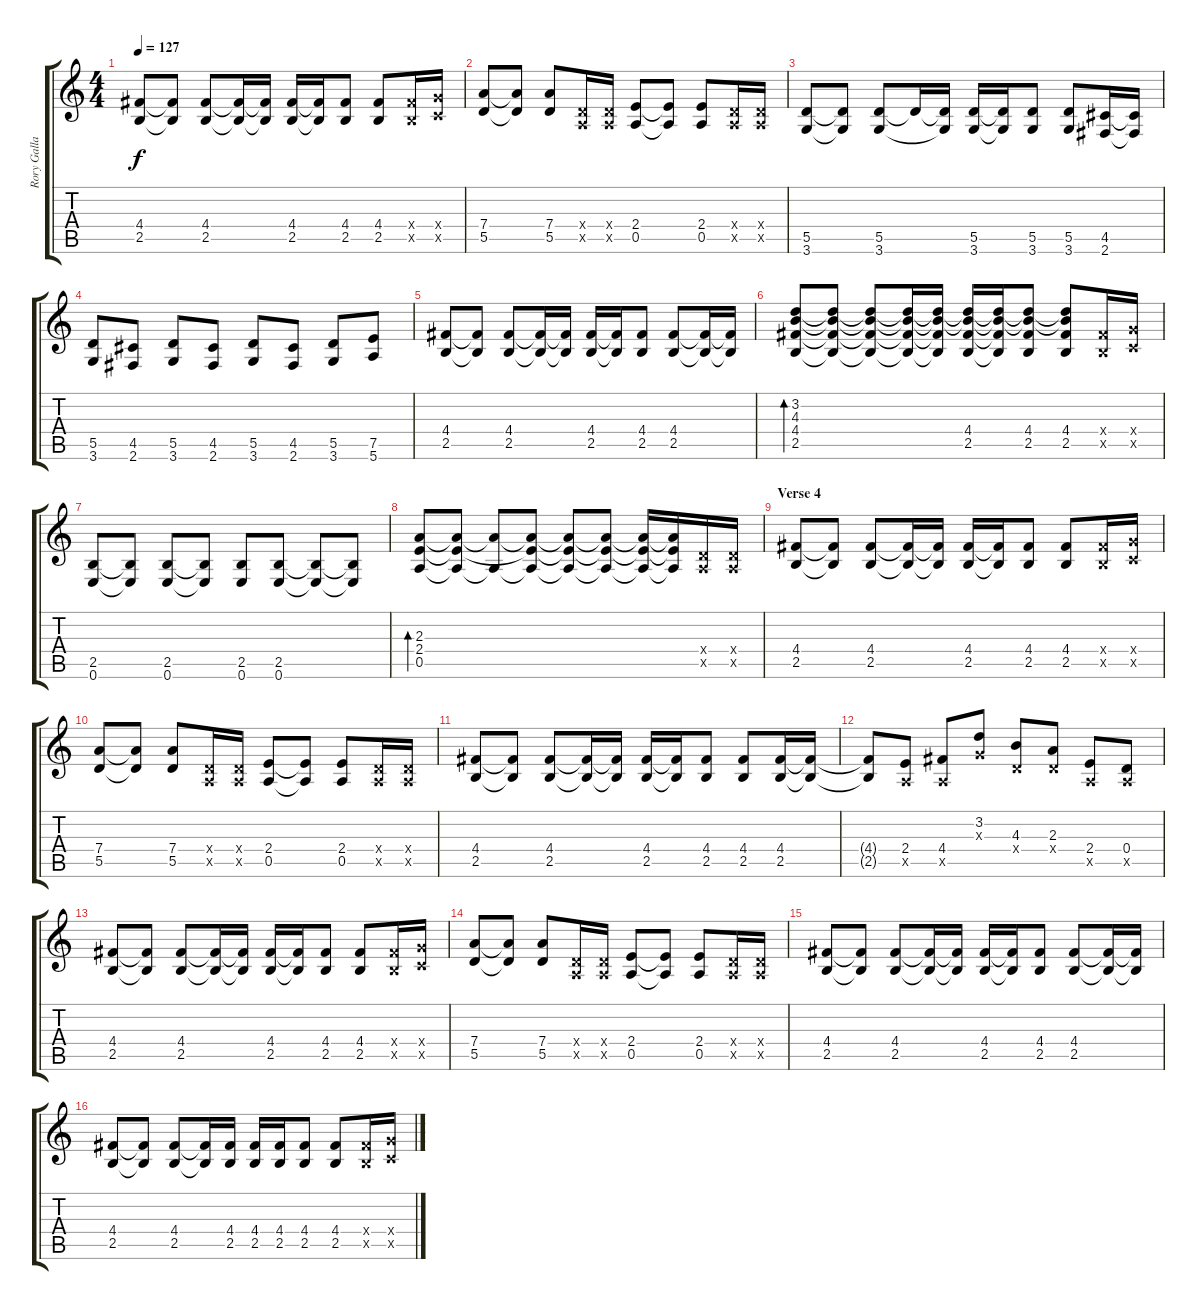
\track ("Rory Gallagher Left" "Rory Galla") {instrument overdrivenguitar}
\staff {score tabs}
\tuning (E4 B3 G3 D3 A2 E2) {hide}
\ts (4 4)
\tempo 127
\clef g2
\ks c
(4.4 2.5).8{dy f} (4.4{t} 2.5{t}).8 (4.4 2.5).8 (4.4{t} 2.5{t}).16 (4.4{t} 2.5{t}).16 (4.4 2.5).16 (4.4{t} 2.5{t}).16 (4.4 2.5).8 (4.4 2.5).8 (4.4{x} 2.5{x}).16 (5.4{x} 3.5{x}).16 |
(7.4 5.5).8 (7.4{t} 5.5{t}).8 (7.4 5.5).8 (0.4{x} 0.5{x}).16 (0.4{x} 0.5{x}).16 (2.4 0.5).8 (2.4{t} 0.5{t}).8 (2.4 0.5).8 (0.4{x} 0.5{x}).16 (0.4{x} 0.5{x}).16 |
(5.5 3.6).8 (5.5{t} 3.6{t}).8 (5.5 3.6).8 5.5{t}.16 (5.5{t} 3.6{t}).16 (5.5 3.6).16 (5.5{t} 3.6{t}).16 (5.5 3.6).8 (5.5 3.6).8 (4.5 2.6).16 (4.5{t} 2.6{t}).16 |
(5.5 3.6).8 (4.5 2.6).8 (5.5 3.6).8 (4.5 2.6).8 (5.5 3.6).8 (4.5 2.6).8 (5.5 3.6).8 (7.5 5.6).8 |
(4.4 2.5).8 (4.4{t} 2.5{t}).8 (4.4 2.5).8 (4.4{t} 2.5{t}).16 (4.4{t} 2.5{t}).16 (4.4 2.5).16 (4.4{t} 2.5{t}).16 (4.4 2.5).8 (4.4 2.5).8 (4.4{t} 2.5{t}).16 (4.4{t} 2.5{t}).16 |
(3.2 4.3 4.4 2.5).8{bd 240} (3.2{t} 4.3{t} 4.4{t} 2.5{t}).8 (3.2{t} 4.3{t} 4.4{t} 2.5{t}).8 (3.2{t} 4.3{t} 4.4{t} 2.5{t}).16 (3.2{t} 4.3{t} 4.4{t} 2.5{t}).16 (3.2{t} 4.3{t} 4.4 2.5).16 (3.2{t} 4.3{t} 4.4{t} 2.5{t}).16 (3.2{t} 4.3{t} 4.4 2.5).8 (3.2{t} 4.3{t} 4.4 2.5).8 (4.4{x} 2.5{x}).16 (5.4{x} 3.5{x}).16 |
(2.5 0.6).8 (2.5{t} 0.6{t}).8 (2.5 0.6).8 (2.5{t} 0.6{t}).8 (2.5 0.6).8 (2.5 0.6).8 (2.5{t} 0.6{t}).8 (2.5{t} 0.6{t}).8 |
(2.3 2.4 0.5).8{bd 240} (2.3{t} 2.4{t} 0.5{t}).8 (2.3{t} 0.5{t}).8 (2.3{t} 2.4{t} 0.5{t}).8 (2.3{t} 2.4{t} 0.5{t}).8 (2.3{t} 2.4{t} 0.5{t}).8 (2.3{t} 2.4{t} 0.5{t}).16 (2.3{t} 2.4{t} 0.5{t}).16 (0.4{x} 0.5{x}).16 (0.4{x} 0.5{x}).16 |
\section ("" "Verse 4")
(4.4 2.5).8 (4.4{t} 2.5{t}).8 (4.4 2.5).8 (4.4{t} 2.5{t}).16 (4.4{t} 2.5{t}).16 (4.4 2.5).16 (4.4{t} 2.5{t}).16 (4.4 2.5).8 (4.4 2.5).8 (4.4{x} 2.5{x}).16 (5.4{x} 3.5{x}).16 |
(7.4 5.5).8 (7.4{t} 5.5{t}).8 (7.4 5.5).8 (0.4{x} 0.5{x}).16 (0.4{x} 0.5{x}).16 (2.4 0.5).8 (2.4{t} 0.5{t}).8 (2.4 0.5).8 (0.4{x} 0.5{x}).16 (0.4{x} 0.5{x}).16 |
(4.4 2.5).8 (4.4{t} 2.5{t}).8 (4.4 2.5).8 (4.4{t} 2.5{t}).16 (4.4{t} 2.5{t}).16 (4.4 2.5).16 (4.4{t} 2.5{t}).16 (4.4 2.5).8 (4.4 2.5).8 (4.4 2.5).16 (4.4{t} 2.5{t}).16 |
(4.4{t} 2.5{t}).8 (2.4 0.5{x}).8 (4.4 0.5{x}).8 (3.2 0.3{x}).8 (4.3 0.4{x}).8 (2.3 0.4{x}).8 (2.4 0.5{x}).8 (0.4 0.5{x}).8 |
(4.4 2.5).8 (4.4{t} 2.5{t}).8 (4.4 2.5).8 (4.4{t} 2.5{t}).16 (4.4{t} 2.5{t}).16 (4.4 2.5).16 (4.4{t} 2.5{t}).16 (4.4 2.5).8 (4.4 2.5).8 (4.4{x} 2.5{x}).16 (5.4{x} 3.5{x}).16 |
(7.4 5.5).8 (7.4{t} 5.5{t}).8 (7.4 5.5).8 (0.4{x} 0.5{x}).16 (0.4{x} 0.5{x}).16 (2.4 0.5).8 (2.4{t} 0.5{t}).8 (2.4 0.5).8 (0.4{x} 0.5{x}).16 (0.4{x} 0.5{x}).16 |
(4.4 2.5).8 (4.4{t} 2.5{t}).8 (4.4 2.5).8 (4.4{t} 2.5{t}).16 (4.4{t} 2.5{t}).16 (4.4 2.5).16 (4.4{t} 2.5{t}).16 (4.4 2.5).8 (4.4 2.5).8 (4.4{t} 2.5{t}).16 (4.4{t} 2.5{t}).16 |
(4.4 2.5).8 (4.4{t} 2.5{t}).8 (4.4 2.5).8 (4.4{t} 2.5{t}).16 (4.4 2.5).16 (4.4 2.5).16 (4.4 2.5).16 (4.4 2.5).8 (4.4 2.5).8 (4.4{x} 2.5{x}).16 (5.4{x} 3.5{x}).16
